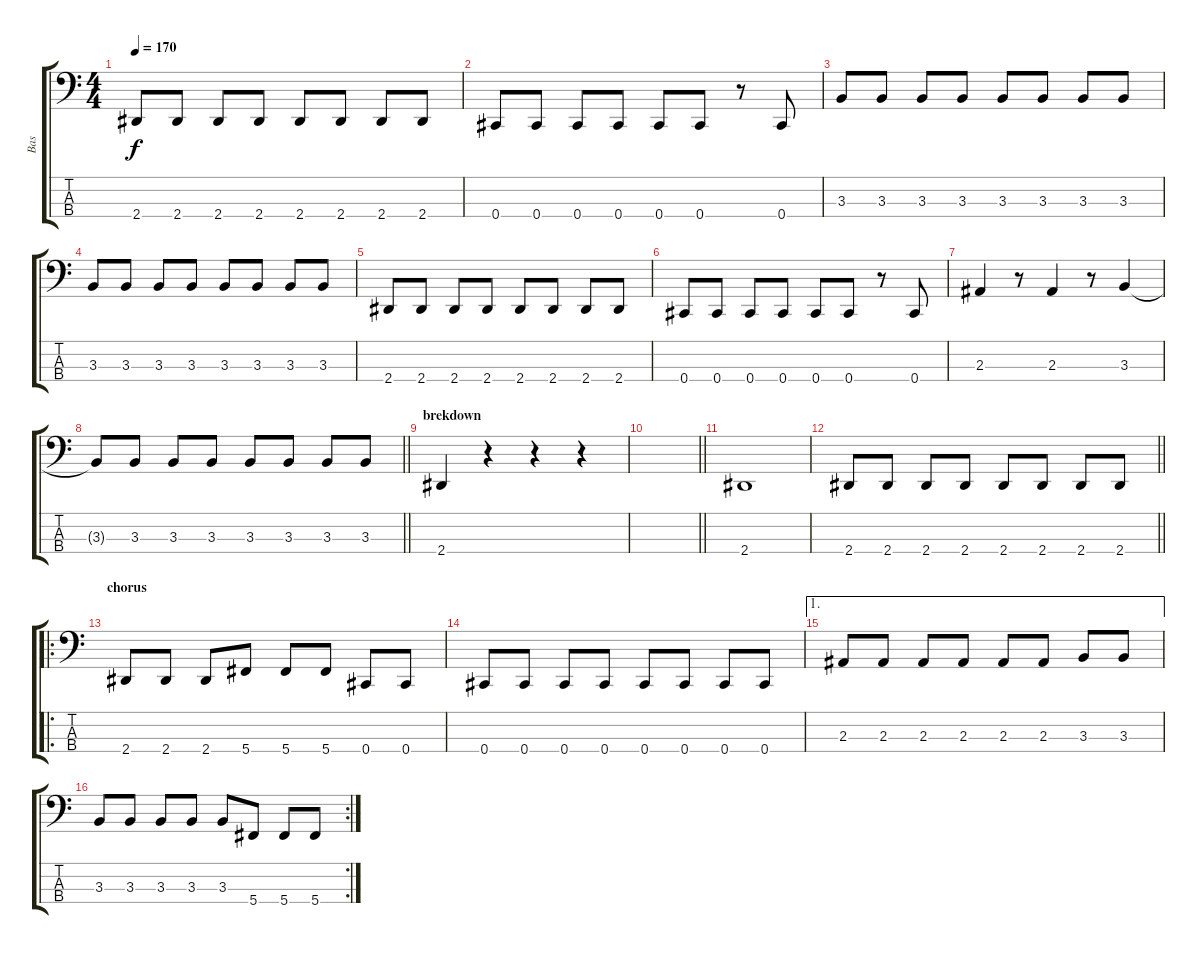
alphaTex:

\track ("Bas" "Bas") {instrument electricbassfinger}
\staff {score tabs}
\tuning (Gb2 Db2 Ab1 Db1) {hide}
\ts (4 4)
\section ("" "")
\tempo 170
\clef f4
\ks c
2.4.8{dy f} 2.4.8 2.4.8 2.4.8 2.4.8 2.4.8 2.4.8 2.4.8 |
0.4.8 0.4.8 0.4.8 0.4.8 0.4.8 0.4.8 r.8 0.4.8 |
3.3.8 3.3.8 3.3.8 3.3.8 3.3.8 3.3.8 3.3.8 3.3.8 |
3.3.8 3.3.8 3.3.8 3.3.8 3.3.8 3.3.8 3.3.8 3.3.8 |
2.4.8 2.4.8 2.4.8 2.4.8 2.4.8 2.4.8 2.4.8 2.4.8 |
0.4.8 0.4.8 0.4.8 0.4.8 0.4.8 0.4.8 r.8 0.4.8 |
2.3.4 r.8 2.3.4 r.8 3.3.4 |
\barLineRight lightlight
3.3{t}.8 3.3.8 3.3.8 3.3.8 3.3.8 3.3.8 3.3.8 3.3.8 |
\section ("" "brekdown")
2.4.4 r.4 r.4 r.4 |
\barLineRight lightlight
|
2.4.1 |
\barLineRight lightlight
2.4.8 2.4.8 2.4.8 2.4.8 2.4.8 2.4.8 2.4.8 2.4.8 |
\ro
\section ("" "chorus")
2.4.8 2.4.8 2.4.8 5.4.8 5.4.8 5.4.8 0.4.8 0.4.8 |
0.4.8 0.4.8 0.4.8 0.4.8 0.4.8 0.4.8 0.4.8 0.4.8 |
\ae 1
2.3.8 2.3.8 2.3.8 2.3.8 2.3.8 2.3.8 3.3.8 3.3.8 |
\rc 2
3.3.8 3.3.8 3.3.8 3.3.8 3.3.8 5.4.8 5.4.8 5.4.8
